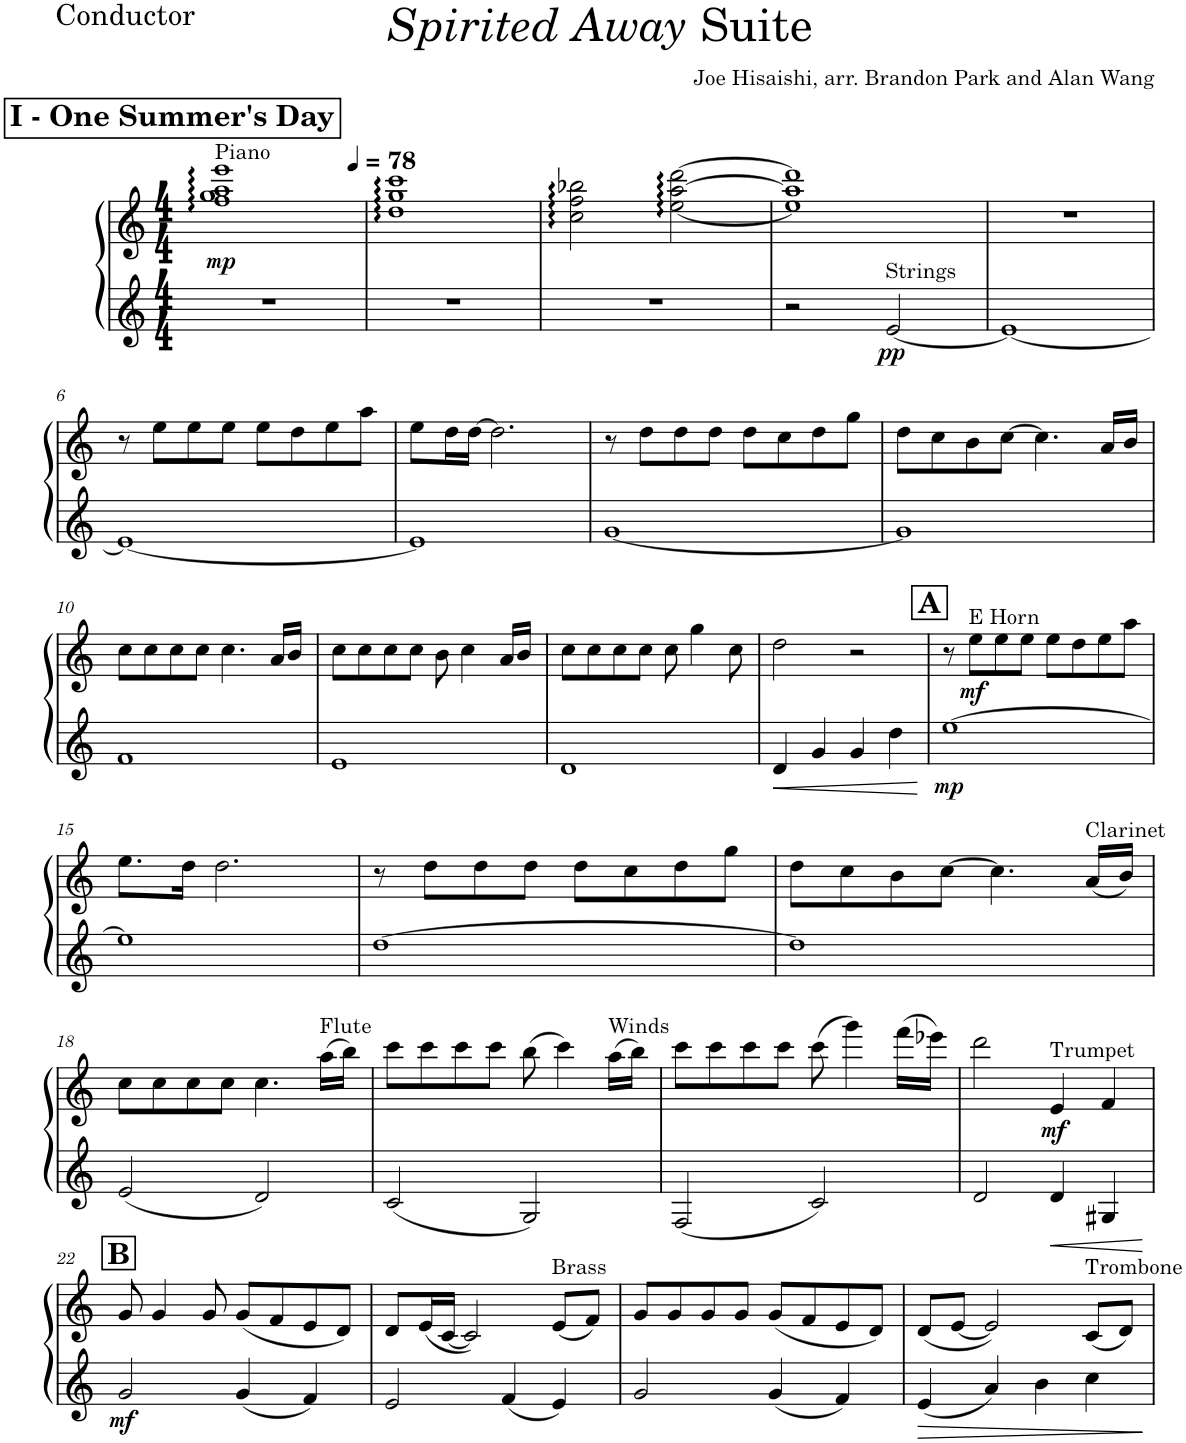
**kern	**kern	**dynam
*part1	*part1	*part1
*staff2	*staff1	*staff1/2
*I"Conductor	*	*
*I'Cond.	*	*
*clefG2	*clefG2	*
*k[]	*k[]	*
*M4/4	*M4/4	*
*MM78	*MM78	*
!!LO:REH:place=s1:a:B:cj:fs=14:t=I - One Summer's Day
=1	=1	=1
!	!LO:TX:a:t=Piano	!
!	!	!LO:DY:b
1r	1ff 1gg 1aa 1eee	mp
=2	=2	=2
1r	1dd 1gg 1ccc	.
=3	=3	=3
1r	2cc\ 2ff\ 2bb-X\	.
.	[2ee\ [2aa\ [2ddd\	.
=4	=4	=4
2r	1ee] 1aa] 1ddd]	.
!LO:TX:a:t=Strings	!	!
!	!	!LO:DY:b=2
[2e/	.	pp
=5	=5	=5
1e_	1r	.
!!LO:LB:g=z
=6	=6	=6
1e_	8r	.
.	8ee\L	.
.	8ee\	.
.	8ee\J	.
.	8ee\L	.
.	8dd\	.
.	8ee\	.
.	8aa\J	.
=7	=7	=7
1e]	8ee\L	.
.	16dd\L	.
.	[16dd\JJ	.
.	2.dd\]	.
=8	=8	=8
[1g	8r	.
.	8dd\L	.
.	8dd\	.
.	8dd\J	.
.	8dd\L	.
.	8cc\	.
.	8dd\	.
.	8gg\J	.
=9	=9	=9
1g]	8dd\L	.
.	8cc\	.
.	8b\	.
.	[8cc\J	.
.	4.cc\]	.
.	16a/LL	.
.	16b/JJ	.
!!LO:LB:g=z
=10	=10	=10
1f	8cc\L	.
.	8cc\	.
.	8cc\	.
.	8cc\J	.
.	4.cc\	.
.	16a/LL	.
.	16b/JJ	.
=11	=11	=11
1e	8cc\L	.
.	8cc\	.
.	8cc\	.
.	8cc\J	.
.	8b\	.
.	4cc\	.
.	16a/LL	.
.	16b/JJ	.
=12	=12	=12
1d	8cc\L	.
.	8cc\	.
.	8cc\	.
.	8cc\J	.
.	8cc\	.
.	4gg\	.
.	8cc\	.
=13	=13	=13
4d/	2dd\	.
4g/	.	.
4g/	2r	.
4dd\	.	.
!!LO:REH:place=s1:a:B:cj:fs=14:t=A
=14	=14	=14
!	!	!LO:DY:b=2
[1ee	8r	mp
!	!LO:TX:a:t=E Horn	!
!	!	!LO:DY:b
.	8ee\L	mf
.	8ee\	.
.	8ee\J	.
.	8ee\L	.
.	8dd\	.
.	8ee\	.
.	8aa\J	.
!!LO:LB:g=z
=15	=15	=15
1ee]	8.ee\L	.
.	16dd\Jk	.
.	2.dd\	.
=16	=16	=16
[1dd	8r	.
.	8dd\L	.
.	8dd\	.
.	8dd\J	.
.	8dd\L	.
.	8cc\	.
.	8dd\	.
.	8gg\J	.
=17	=17	=17
1dd]	8dd\L	.
.	8cc\	.
.	8b\	.
.	[8cc\J	.
.	4.cc\]	.
!	!LO:TX:a:t=Clarinet	!
.	(16a/LL	.
.	16b/JJ)	.
!!LO:LB:g=z
=18	=18	=18
2e/	8cc\L	.
.	8cc\	.
.	8cc\	.
.	8cc\J	.
2d/	4.cc\	.
!	!LO:TX:a:t=Flute	!
.	(16aa\LL	.
.	16bb\JJ)	.
=19	=19	=19
2c/	8ccc\L	.
.	8ccc\	.
.	8ccc\	.
.	8ccc\J	.
2G/	(8bb\	.
.	4ccc\)	.
!	!LO:TX:a:t=Winds	!
.	(16aa\LL	.
.	16bb\JJ)	.
=20	=20	=20
2F/	8ccc\L	.
.	8ccc\	.
.	8ccc\	.
.	8ccc\J	.
2c/	(8ccc\	.
.	4ggg\)	.
.	(16fff\LL	.
.	16eee-X\JJ)	.
=21	=21	=21
2d/	2ddd\	.
!	!LO:TX:a:t=Trumpet	!
!	!	!LO:DY:b
4d/	4e/	mf
4G#X/	4f/	.
!!LO:LB:g=z
!!LO:REH:place=s1:a:B:cj:fs=14:t=B
=22	=22	=22
!	!	!LO:DY:b=2
2g/	8g/	mf
.	4g/	.
.	8g/	.
4g/	(8g/L	.
.	8f/	.
4f/	8e/	.
.	8d/J)	.
=23	=23	=23
2e/	8d/L	.
.	(16e/L	.
.	[16c/JJ	.
.	2c/])	.
4f/	.	.
!	!LO:TX:a:t=Brass	!
4e/	(8e/L	.
.	8f/J)	.
=24	=24	=24
2g/	8g/L	.
.	8g/	.
.	8g/	.
.	8g/J	.
4g/	(8g/L	.
.	8f/	.
4f/	8e/	.
.	8d/J)	.
=25	=25	=25
4e/	(8d/L	.
.	[8e/J	.
4a/	2e/])	.
4b\	.	.
!	!LO:TX:a:t=Trombone	!
4cc\	(8c/L	.
.	8d/J)	.
=	=	=
*-	*-	*-
